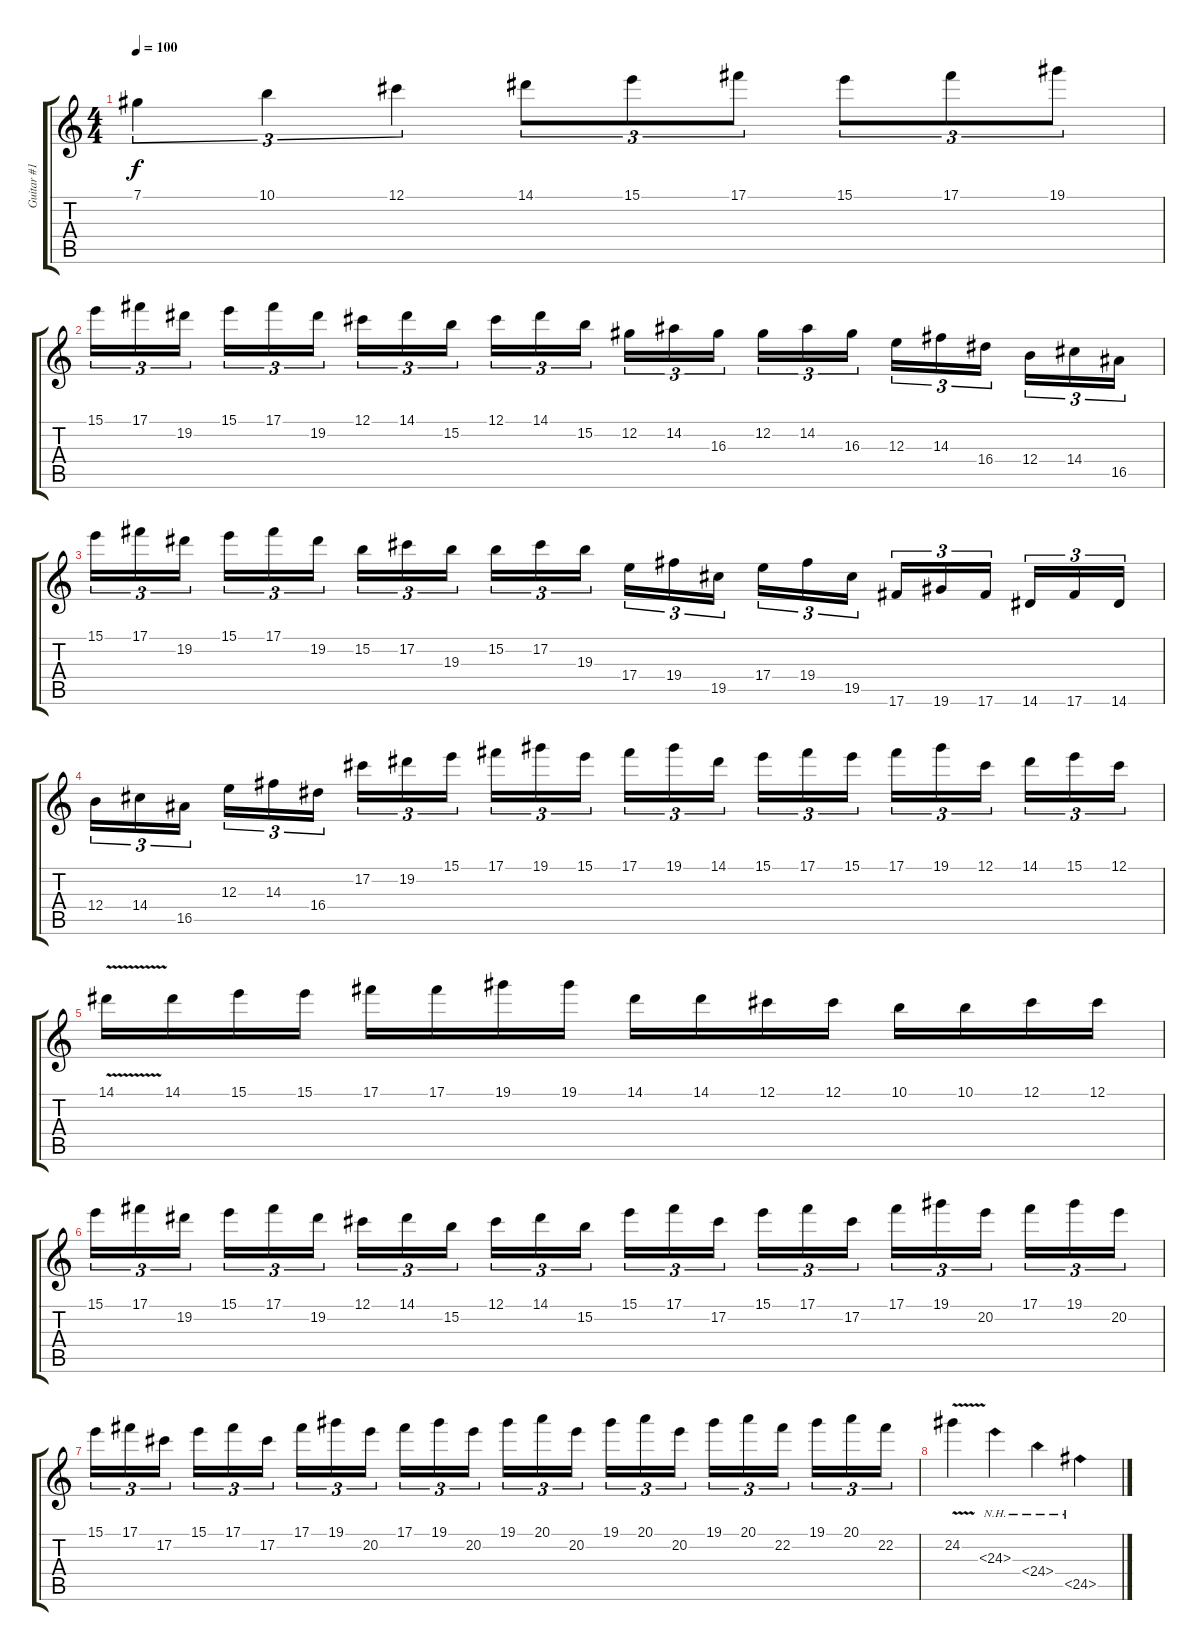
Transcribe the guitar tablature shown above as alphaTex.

\track ("Guitar #1" "Guitar #1") {instrument distortionguitar}
\staff {score tabs}
\tuning (Db4 Ab3 E3 B2 Gb2 Db2) {hide}
\ts (4 4)
\tempo 100
\clef g2
\ks c
7.1.4{tu (3 2) dy f} 10.1.4{tu (3 2)} 12.1.4{tu (3 2)} 14.1.8{tu (3 2)} 15.1.8{tu (3 2)} 17.1.8{tu (3 2)} 15.1.8{tu (3 2)} 17.1.8{tu (3 2)} 19.1.8{tu (3 2)} |
15.1.16{tu (3 2)} 17.1.16{tu (3 2)} 19.2.16{tu (3 2) beam splitsecondary} 15.1.16{tu (3 2)} 17.1.16{tu (3 2)} 19.2.16{tu (3 2)} 12.1.16{tu (3 2)} 14.1.16{tu (3 2)} 15.2.16{tu (3 2) beam splitsecondary} 12.1.16{tu (3 2)} 14.1.16{tu (3 2)} 15.2.16{tu (3 2)} 12.2.16{tu (3 2)} 14.2.16{tu (3 2)} 16.3.16{tu (3 2) beam splitsecondary} 12.2.16{tu (3 2)} 14.2.16{tu (3 2)} 16.3.16{tu (3 2)} 12.3.16{tu (3 2)} 14.3.16{tu (3 2)} 16.4.16{tu (3 2) beam splitsecondary} 12.4.16{tu (3 2)} 14.4.16{tu (3 2)} 16.5.16{tu (3 2)} |
15.1.16{tu (3 2)} 17.1.16{tu (3 2)} 19.2.16{tu (3 2) beam splitsecondary} 15.1.16{tu (3 2)} 17.1.16{tu (3 2)} 19.2.16{tu (3 2)} 15.2.16{tu (3 2)} 17.2.16{tu (3 2)} 19.3.16{tu (3 2) beam splitsecondary} 15.2.16{tu (3 2)} 17.2.16{tu (3 2)} 19.3.16{tu (3 2)} 17.4.16{tu (3 2)} 19.4.16{tu (3 2)} 19.5.16{tu (3 2) beam splitsecondary} 17.4.16{tu (3 2)} 19.4.16{tu (3 2)} 19.5.16{tu (3 2)} 17.6.16{tu (3 2)} 19.6.16{tu (3 2)} 17.6.16{tu (3 2) beam splitsecondary} 14.6.16{tu (3 2)} 17.6.16{tu (3 2)} 14.6.16{tu (3 2)} |
12.4.16{tu (3 2)} 14.4.16{tu (3 2)} 16.5.16{tu (3 2) beam splitsecondary} 12.3.16{tu (3 2)} 14.3.16{tu (3 2)} 16.4.16{tu (3 2)} 17.2.16{tu (3 2)} 19.2.16{tu (3 2)} 15.1.16{tu (3 2) beam splitsecondary} 17.1.16{tu (3 2)} 19.1.16{tu (3 2)} 15.1.16{tu (3 2)} 17.1.16{tu (3 2)} 19.1.16{tu (3 2)} 14.1.16{tu (3 2) beam splitsecondary} 15.1.16{tu (3 2)} 17.1.16{tu (3 2)} 15.1.16{tu (3 2)} 17.1.16{tu (3 2)} 19.1.16{tu (3 2)} 12.1.16{tu (3 2) beam splitsecondary} 14.1.16{tu (3 2)} 15.1.16{tu (3 2)} 12.1.16{tu (3 2)} |
14.1{v}.16 14.1.16 15.1.16 15.1.16 17.1.16 17.1.16 19.1.16 19.1.16 14.1.16 14.1.16 12.1.16 12.1.16 10.1.16 10.1.16 12.1.16 12.1.16 |
15.1.16{tu (3 2)} 17.1.16{tu (3 2)} 19.2.16{tu (3 2) beam splitsecondary} 15.1.16{tu (3 2)} 17.1.16{tu (3 2)} 19.2.16{tu (3 2)} 12.1.16{tu (3 2)} 14.1.16{tu (3 2)} 15.2.16{tu (3 2) beam splitsecondary} 12.1.16{tu (3 2)} 14.1.16{tu (3 2)} 15.2.16{tu (3 2)} 15.1.16{tu (3 2)} 17.1.16{tu (3 2)} 17.2.16{tu (3 2) beam splitsecondary} 15.1.16{tu (3 2)} 17.1.16{tu (3 2)} 17.2.16{tu (3 2)} 17.1.16{tu (3 2)} 19.1.16{tu (3 2)} 20.2.16{tu (3 2) beam splitsecondary} 17.1.16{tu (3 2)} 19.1.16{tu (3 2)} 20.2.16{tu (3 2)} |
15.1.16{tu (3 2)} 17.1.16{tu (3 2)} 17.2.16{tu (3 2) beam splitsecondary} 15.1.16{tu (3 2)} 17.1.16{tu (3 2)} 17.2.16{tu (3 2)} 17.1.16{tu (3 2)} 19.1.16{tu (3 2)} 20.2.16{tu (3 2) beam splitsecondary} 17.1.16{tu (3 2)} 19.1.16{tu (3 2)} 20.2.16{tu (3 2)} 19.1.16{tu (3 2)} 20.1.16{tu (3 2)} 20.2.16{tu (3 2) beam splitsecondary} 19.1.16{tu (3 2)} 20.1.16{tu (3 2)} 20.2.16{tu (3 2)} 19.1.16{tu (3 2)} 20.1.16{tu (3 2)} 22.2.16{tu (3 2) beam splitsecondary} 19.1.16{tu (3 2)} 20.1.16{tu (3 2)} 22.2.16{tu (3 2)} |
24.2{v}.4 24.3{nh}.4 24.4{nh}.4 24.5{nh}.4
